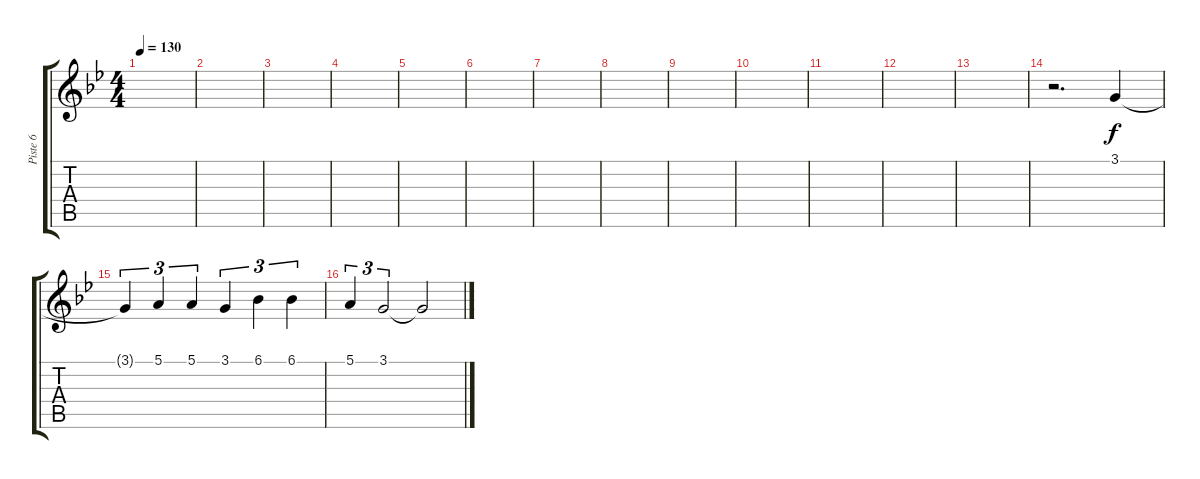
\track ("Piste 6" "Piste 6") {instrument choiraahs}
\staff {score tabs}
\tuning (E4 B3 G3 D3 A2 E2) {hide}
\ts (4 4)
\tempo 130
\clef g2
\ks gminor
|
|
|
|
|
|
|
|
|
|
|
|
|
r.2{d} 3.1.4 |
3.1{t}.4{tu (3 2)} 5.1.4{tu (3 2)} 5.1.4{tu (3 2)} 3.1.4{tu (3 2)} 6.1.4{tu (3 2)} 6.1.4{tu (3 2)} |
5.1.4{tu (3 2)} 3.1.2{tu (3 2)} 3.1{t}.2
